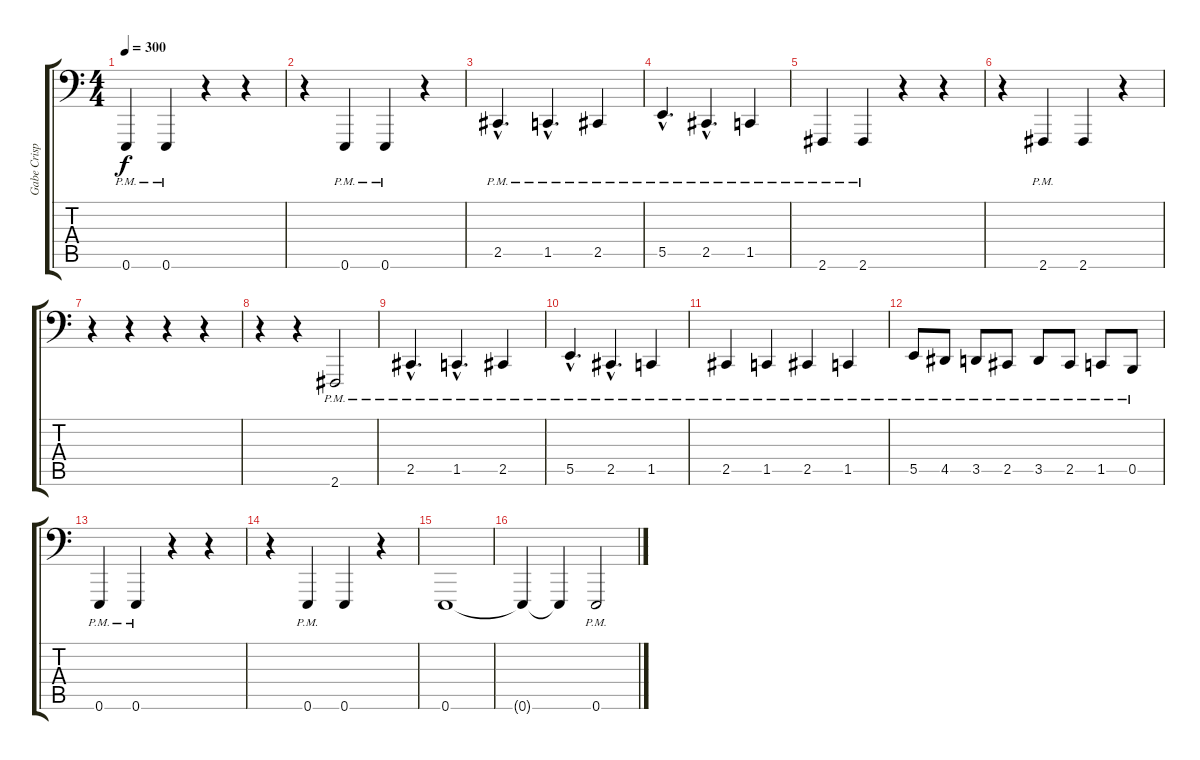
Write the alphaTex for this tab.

\track ("Gabe Crisp (6-String?)" "Gabe Crisp") {instrument electricbasspick}
\staff {score tabs}
\tuning (Gb2 Db2 A1 E1 B0 E0) {hide}
\ts (4 4)
\tempo 300
\clef f4
\ks c
0.6{pm}.4{dy f} 0.6{pm}.4 r.4 r.4 |
r.4 0.6{pm}.4 0.6{pm}.4 r.4 |
2.5{hac pm}.4{d} 1.5{hac pm}.4{d} 2.5{pm}.4 |
5.5{hac pm}.4{d} 2.5{hac pm}.4{d} 1.5{pm}.4 |
2.6{pm}.4 2.6{pm}.4 r.4 r.4 |
r.4 2.6{pm}.4 2.6.4 r.4 |
r.4 r.4 r.4 r.4 |
r.4 r.4 2.6{pm}.2 |
2.5{hac pm}.4{d} 1.5{hac pm}.4{d} 2.5{pm}.4 |
5.5{hac pm}.4{d} 2.5{hac pm}.4{d} 1.5{pm}.4 |
2.5{pm}.4 1.5{pm}.4 2.5{pm}.4 1.5{pm}.4 |
5.5{pm}.8 4.5{pm}.8 3.5{pm}.8 2.5{pm}.8 3.5{pm}.8 2.5{pm}.8 1.5{pm}.8 0.5{pm}.8 |
0.6{pm}.4 0.6{pm}.4 r.4 r.4 |
r.4 0.6{pm}.4 0.6.4 r.4 |
0.6.1 |
0.6{t}.4 0.6{t}.4 0.6{pm}.2
